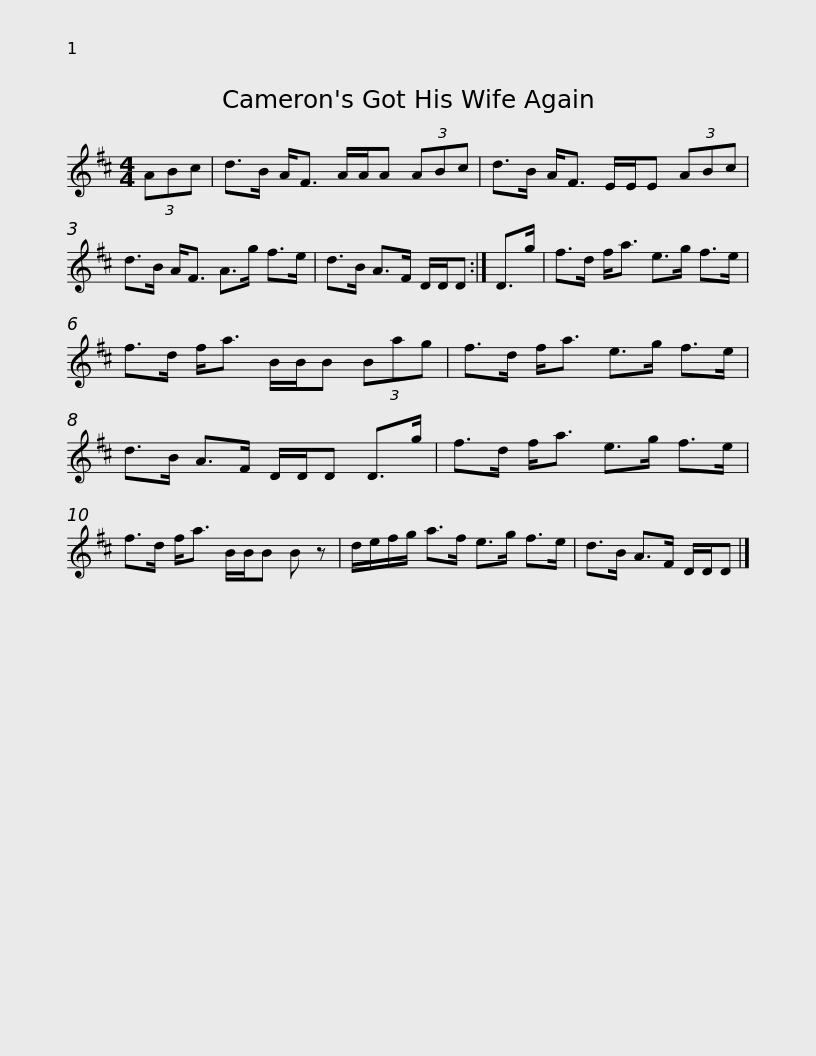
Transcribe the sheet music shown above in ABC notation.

X:1
L:1/8
M:4/4
I:linebreak $
K:D
V:1 treble
V:1
 (3ABc | d>B A<F A/A/A (3ABc | d>B A<F E/E/E (3ABc | d>B A<F A>g f>e | d>B A>F D/D/D :| %5
 D>g |$ f>d f<a e>g f>e | f>d f<a B/B/B (3Bag | f>d f<a e>g f>e | d>B A>F D/D/D D>g |$ %10
 f>d f<a e>g f>e | f>d f<a B/B/B B z | d/e/f/g/ a>f e>g f>e | d>B A>F D/D/D |] %14
